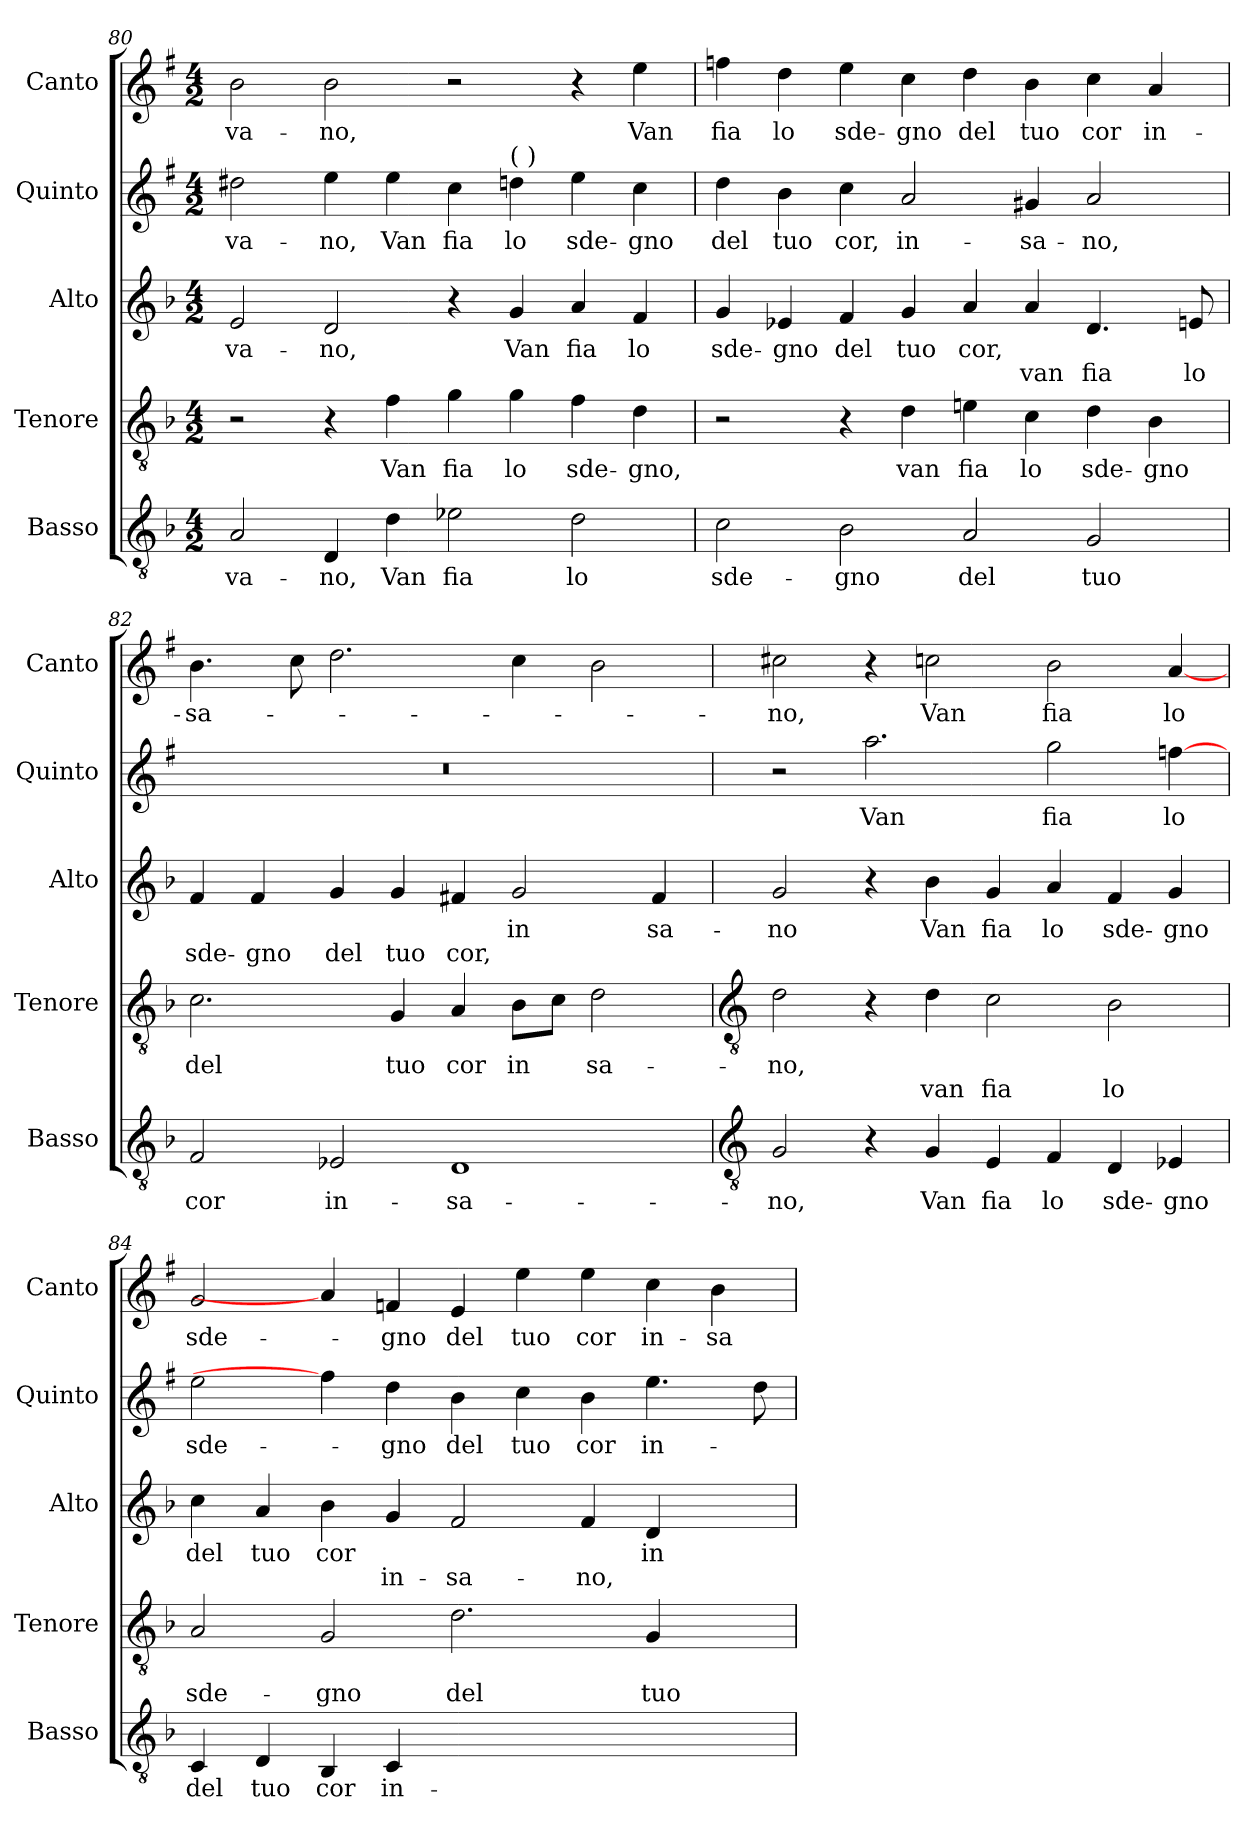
**kern	**text	**kern	**text	**text	**kern	**text	**text	**kern	**text	**kern	**text
*part5	*part5	*part4	*part4	*part4	*part3	*part3	*part3	*part2	*part2	*part1	*part1
*staff5	*staff5	*staff4	*staff4	*staff4	*staff3	*staff3	*staff3	*staff2	*staff2	*staff1	*staff1
*I"Basso	*	*I"Tenore	*	*	*I"Alto	*	*	*I"Quinto	*	*I"Canto	*
*I'Basso	*	*I'Tenore	*	*	*I'Alto	*	*	*I'Quinto	*	*I'Canto	*
!!LO:LB:g=z
*clefGv2	*	*clefGv2	*	*	*clefG2	*	*	*clefG2	*	*clefG2	*
*	*	*	*	*	*	*	*	*ITrd1c2	*	*ITrd1c2	*
*k[b-]	*	*k[b-]	*	*	*k[b-]	*	*	*k[b-]	*	*k[b-]	*
*F:	*	*F:	*	*	*F:	*	*	*F:	*	*F:	*
*M4/2	*	*M4/2	*	*	*M4/2	*	*	*M4/2	*	*M4/2	*
=80	=80	=80	=80	=80	=80	=80	=80	=80	=80	=80	=80
!	!LO:LY:b	!	!	!	!	!LO:LY:b	!	!	!LO:LY:b	!	!LO:LY:b
2A	va-	2r	.	.	2e	va-	.	2cc#X	va-	2a	va-
!	!LO:LY:b	!	!	!	!	!LO:LY:b	!	!	!LO:LY:b	!	!LO:LY:b
4D	-no,	4r	.	.	2d	-no,	.	4dd	-no,	2a	-no,
!	!LO:LY:b	!	!LO:LY:b	!	!	!	!	!	!LO:LY:b	!	!
4d	Van	4f	Van	.	.	.	.	4dd	Van	.	.
!	!LO:LY:b	!	!LO:LY:b	!	!	!	!	!	!LO:LY:b	!	!
2e-	fia	4g	fia	.	4r	.	.	4b-	fia	2r	.
!	!	!	!	!	!	!	!	!LO:TX:a:t=(  )	!	!	!
!	!	!	!LO:LY:b	!	!	!LO:LY:b	!	!	!LO:LY:b	!	!
.	.	4g	lo	.	4g	Van	.	4cc	lo	.	.
!	!LO:LY:b	!	!LO:LY:b	!	!	!LO:LY:b	!	!	!LO:LY:b	!	!
2d	lo	4f	sde-	.	4a	fia	.	4dd	sde-	4r	.
!	!	!	!LO:LY:b	!	!	!LO:LY:b	!	!	!LO:LY:b	!	!LO:LY:b
.	.	4d	-gno,	.	4f	lo	.	4b-	-gno	4dd	Van
=81	=81	=81	=81	=81	=81	=81	=81	=81	=81	=81	=81
!	!LO:LY:b	!	!	!	!	!LO:LY:b	!	!	!LO:LY:b	!	!LO:LY:b
2c	sde-	2r	.	.	4g	sde-	.	4cc	del	4ee-X	fia
!	!	!	!	!	!	!LO:LY:b	!	!	!LO:LY:b	!	!LO:LY:b
.	.	.	.	.	4e-X	-gno	.	4a	tuo	4cc	lo
!	!LO:LY:b	!	!	!	!	!LO:LY:b	!	!	!LO:LY:b	!	!LO:LY:b
2B-	-gno	4r	.	.	4f	del	.	4b-	cor,	4dd	sde-
!	!	!	!LO:LY:b	!	!	!LO:LY:b	!	!	!LO:LY:b	!	!LO:LY:b
.	.	4d	van	.	4g	tuo	.	2g	in-	4b-	-gno
!	!LO:LY:b	!	!LO:LY:b	!	!	!LO:LY:b	!	!	!	!	!LO:LY:b
2A	del	4en	fia	.	4a	cor,	.	.	.	4cc	del
!	!	!	!LO:LY:b	!	!	!	!LO:LY:b	!	!LO:LY:b	!	!LO:LY:b
.	.	4c	lo	.	4a	.	van	4f#X	-sa-	4a	tuo
!	!LO:LY:b	!	!LO:LY:b	!	!	!	!LO:LY:b	!	!LO:LY:b	!	!LO:LY:b
2G	tuo	4d	sde-	.	4.d	.	fia	2g	-no,	4b-	cor
!	!	!	!LO:LY:b	!	!	!	!	!	!	!	!LO:LY:b
.	.	4B-	-gno	.	.	.	.	.	.	4g	in-
!	!	!	!	!	!	!	!LO:LY:b	!	!	!	!
.	.	.	.	.	8en	.	lo	.	.	.	.
=82	=82	=82	=82	=82	=82	=82	=82	=82	=82	=82	=82
!	!LO:LY:b	!	!LO:LY:b	!	!	!	!LO:LY:b	!	!	!	!LO:LY:b
2F	cor	2.c	del	.	4f	.	sde-	0r	.	4.a	-sa-
!	!	!	!	!	!	!	!LO:LY:b	!	!	!	!
.	.	.	.	.	4f	.	-gno	.	.	.	.
.	.	.	.	.	.	.	.	.	.	8b-	.
!	!LO:LY:b	!	!	!	!	!	!LO:LY:b	!	!	!	!
2E-X	in-	.	.	.	4g	.	del	.	.	2.cc	.
!	!	!	!LO:LY:b	!	!	!	!LO:LY:b	!	!	!	!
.	.	4G	tuo	.	4g	.	tuo	.	.	.	.
!	!LO:LY:b	!	!LO:LY:b	!	!	!	!LO:LY:b	!	!	!	!
1D	-sa-	4A	cor	.	4f#X	.	cor,	.	.	.	.
!	!	!	!LO:LY:b	!	!	!LO:LY:b	!	!	!	!	!
.	.	8B-L	in	.	2g	in	.	.	.	4b-	.
.	.	8cJ	.	.	.	.	.	.	.	.	.
!	!	!	!LO:LY:b	!	!	!	!	!	!	!	!
.	.	2d	sa-	.	.	.	.	.	.	2a	.
!	!	!	!	!	!	!LO:LY:b	!	!	!	!	!
.	.	.	.	.	4f#	sa-	.	.	.	.	.
!!LO:LB:g=z
=83	=83	=83	=83	=83	=83	=83	=83	=83	=83	=83	=83
*clefGv2	*	*clefGv2	*	*	*	*	*	*	*	*	*
!	!LO:LY:b	!	!LO:LY:b	!	!	!LO:LY:b	!	!	!	!	!LO:LY:b
2G	-no,	2d	-no,	.	2g	-no	.	2r	.	2bn	-no,
!	!	!	!	!	!	!	!	!	!LO:LY:b	!	!
4r	.	4r	.	.	4r	.	.	2.gg	Van	4r	.
!	!LO:LY:b	!	!	!LO:LY:b	!	!LO:LY:b	!	!	!	!	!LO:LY:b
4G	Van	4d	.	van	4b-	Van	.	.	.	2b-X	Van
!	!LO:LY:b	!	!	!LO:LY:b	!	!LO:LY:b	!	!	!	!	!
4E	fia	2c	.	fia	4g	fia	.	.	.	.	.
!	!LO:LY:b	!	!	!	!	!LO:LY:b	!	!	!LO:LY:b	!	!LO:LY:b
4F	lo	.	.	.	4a	lo	.	2ff	fia	2a	fia
!	!LO:LY:b	!	!	!LO:LY:b	!	!LO:LY:b	!	!	!	!	!
4D	sde-	2B-	.	lo	4f	sde-	.	.	.	.	.
!	!LO:LY:b	!	!	!	!	!LO:LY:b	!	!	!LO:LY:b	!	!LO:LY:b
4E-X	-gno	.	.	.	4g	-gno	.	[4ee-X	lo	[4g	lo
=84	=84	=84	=84	=84	=84	=84	=84	=84	=84	=84	=84
!	!LO:LY:b	!	!	!LO:LY:b	!	!LO:LY:b	!	!	!LO:LY:b	!	!LO:LY:b
4C	del	2A	.	sde-	4cc	del	.	2dd	sde-	2f	sde-
!	!LO:LY:b	!	!	!	!	!LO:LY:b	!	!	!	!	!
4D	tuo	.	.	.	4a	tuo	.	.	.	.	.
!	!LO:LY:b	!	!	!LO:LY:b	!	!LO:LY:b	!	!	!	!	!
4BB-	cor	2G	.	-gno	4b-	cor	.	4ee-]	.	4g]	.
!	!LO:LY:b	!	!	!	!	!	!LO:LY:b	!	!LO:LY:b	!	!LO:LY:b
4C	in-	.	.	.	4g	.	in-	4cc	-gno	4e-X	-gno
!	!LO:LY:b	!	!	!LO:LY:b	!	!	!LO:LY:b	!	!LO:LY:b	!	!LO:LY:b
[1Dyy	-sa-	2.d	.	del	2f	.	-sa-	4a	del	4d	del
!	!	!	!	!	!	!	!	!	!LO:LY:b	!	!LO:LY:b
.	.	.	.	.	.	.	.	4b-	tuo	4dd	tuo
!	!	!	!	!	!	!	!LO:LY:b	!	!LO:LY:b	!	!LO:LY:b
.	.	.	.	.	4f	.	-no,	4a	cor	4dd	cor
!	!	!	!	!LO:LY:b	!	!LO:LY:b	!	!	!LO:LY:b	!	!LO:LY:b
.	.	4G	.	tuo	4d	in-	.	4.dd	in-	4b-	in-
!	!	!	!	!	!	!	!	!	!	!	!LO:LY:b
4ryy	.	4ryy	.	.	4ryy	.	.	.	.	4a	-sa-
.	.	.	.	.	.	.	.	8cc	.	.	.
=	=	=	=	=	=	=	=	=	=	=	=
*-	*-	*-	*-	*-	*-	*-	*-	*-	*-	*-	*-
